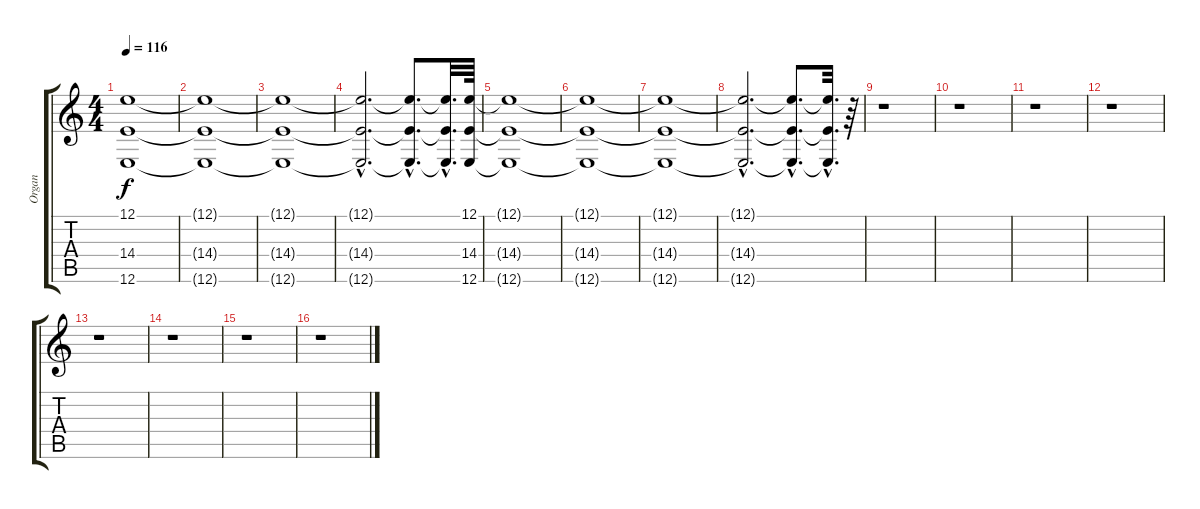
\track ("Organ" "Organ") {instrument percussiveorgan}
\staff {score tabs}
\tuning (E4 B3 G3 D3 A2 E2) {hide}
\ts (4 4)
\tempo 116
\clef g2
\ks c
(12.1 14.4 12.6).1{dy f} |
(12.1{t} 14.4{t} 12.6{t}).1 |
(12.1{t} 14.4{t} 12.6{t}).1 |
(12.1{hac t} 14.4{hac t} 12.6{hac t}).2{d} (12.1{hac t} 14.4{hac t} 12.6{hac t}).8{d} (12.1{hac t} 14.4{hac t} 12.6{hac t}).32{d} (12.1 14.4 12.6).64 |
(12.1{t} 14.4{t} 12.6{t}).1 |
(12.1{t} 14.4{t} 12.6{t}).1 |
(12.1{t} 14.4{t} 12.6{t}).1 |
(12.1{hac t} 14.4{hac t} 12.6{hac t}).2{d} (12.1{hac t} 14.4{hac t} 12.6{hac t}).8{d} (12.1{hac t} 14.4{hac t} 12.6{hac t}).32{d} r.64 |
r.1 |
r.1 |
r.1 |
r.1 |
r.1 |
r.1 |
r.1 |
r.1
